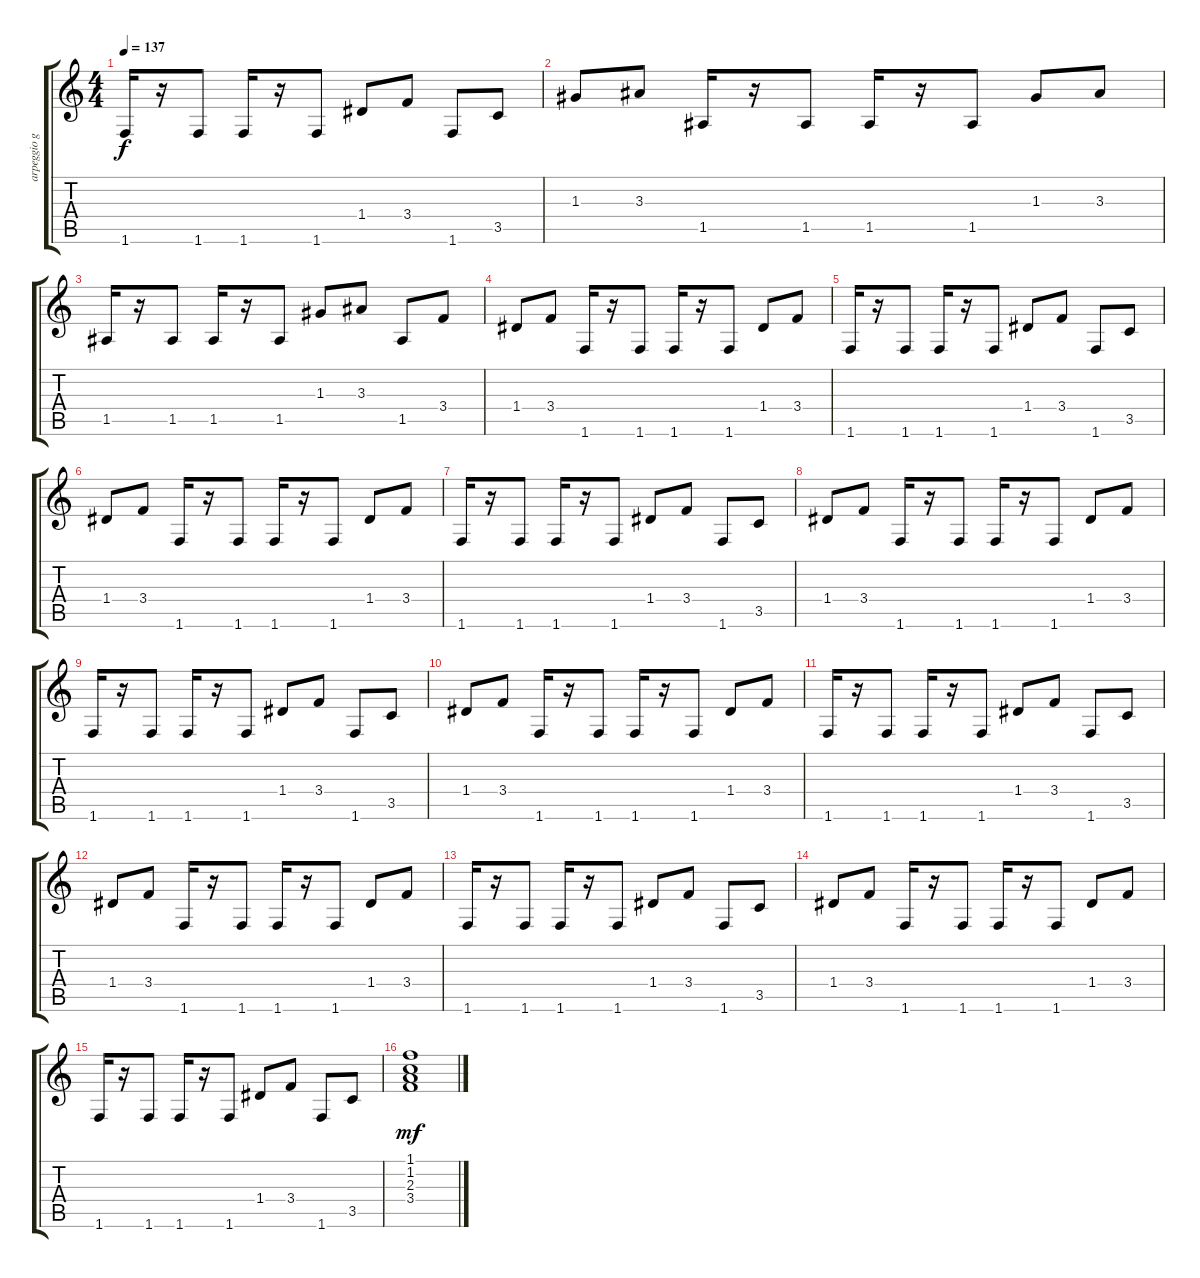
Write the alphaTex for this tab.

\track ("arpeggio guitar" "arpeggio g") {instrument distortionguitar}
\staff {score tabs}
\tuning (E4 B3 G3 D3 A2 E2) {hide}
\ts (4 4)
\tempo 137
\clef g2
\ks c
1.6.16{dy f} r.16 1.6.8 1.6.16 r.16 1.6.8 1.4.8 3.4.8 1.6.8 3.5.8 |
1.3.8 3.3.8 1.5.16 r.16 1.5.8 1.5.16 r.16 1.5.8 1.3.8 3.3.8 |
1.5.16 r.16 1.5.8 1.5.16 r.16 1.5.8 1.3.8 3.3.8 1.5.8 3.4.8 |
1.4.8 3.4.8 1.6.16 r.16 1.6.8 1.6.16 r.16 1.6.8 1.4.8 3.4.8 |
1.6.16 r.16 1.6.8 1.6.16 r.16 1.6.8 1.4.8 3.4.8 1.6.8 3.5.8 |
1.4.8 3.4.8 1.6.16 r.16 1.6.8 1.6.16 r.16 1.6.8 1.4.8 3.4.8 |
1.6.16 r.16 1.6.8 1.6.16 r.16 1.6.8 1.4.8 3.4.8 1.6.8 3.5.8 |
1.4.8 3.4.8 1.6.16 r.16 1.6.8 1.6.16 r.16 1.6.8 1.4.8 3.4.8 |
1.6.16 r.16 1.6.8 1.6.16 r.16 1.6.8 1.4.8 3.4.8 1.6.8 3.5.8 |
1.4.8 3.4.8 1.6.16 r.16 1.6.8 1.6.16 r.16 1.6.8 1.4.8 3.4.8 |
1.6.16 r.16 1.6.8 1.6.16 r.16 1.6.8 1.4.8 3.4.8 1.6.8 3.5.8 |
1.4.8 3.4.8 1.6.16 r.16 1.6.8 1.6.16 r.16 1.6.8 1.4.8 3.4.8 |
1.6.16 r.16 1.6.8 1.6.16 r.16 1.6.8 1.4.8 3.4.8 1.6.8 3.5.8 |
1.4.8 3.4.8 1.6.16 r.16 1.6.8 1.6.16 r.16 1.6.8 1.4.8 3.4.8 |
1.6.16 r.16 1.6.8 1.6.16 r.16 1.6.8 1.4.8 3.4.8 1.6.8 3.5.8 |
(1.1 1.2 2.3 3.4).1{dy mf}
